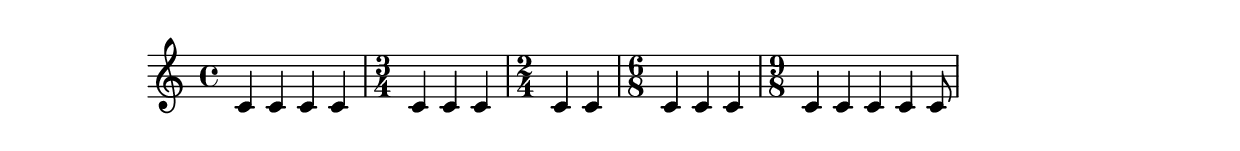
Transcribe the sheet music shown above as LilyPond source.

% lilypond --pspdfopt=TeX -dcrop fantaisie_impromptu.ly

\version "2.22.2"
\language "english"

\new Staff \relative c' {
\clef treble

\time 4/4

c4
c4
c4
c4

\time 3/4

c4
c4
c4

\time 2/4

c4
c4

\time 6/8

c4
c4
c4

\time 9/8

c4
c4
c4
c4
c8

}
